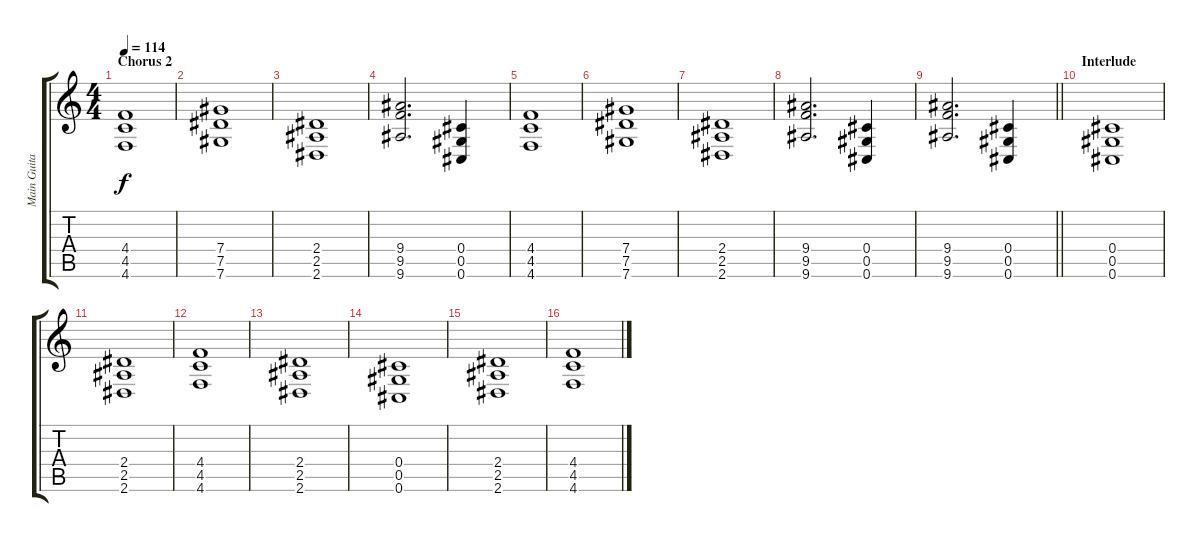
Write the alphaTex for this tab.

\track ("Main Guitar" "Main Guita") {instrument distortionguitar}
\staff {score tabs}
\tuning (Eb4 Bb3 Gb3 Db3 Ab2 Db2) {hide}
\ts (4 4)
\section ("" "Chorus 2")
\tempo 114
\clef g2
\ks c
(4.4 4.5 4.6).1{dy f volume 13} |
(7.4 7.5 7.6).1 |
(2.4 2.5 2.6).1 |
(9.4 9.5 9.6).2{d} (0.4 0.5 0.6).4 |
(4.4 4.5 4.6).1 |
(7.4 7.5 7.6).1 |
(2.4 2.5 2.6).1 |
(9.4 9.5 9.6).2{d} (0.4 0.5 0.6).4 |
\barLineRight lightlight
(9.4 9.5 9.6).2{d} (0.4 0.5 0.6).4 |
\section ("" "Interlude")
(0.4 0.5 0.6).1 |
(2.4 2.5 2.6).1 |
(4.4 4.5 4.6).1 |
(2.4 2.5 2.6).1 |
(0.4 0.5 0.6).1 |
(2.4 2.5 2.6).1 |
(4.4 4.5 4.6).1
